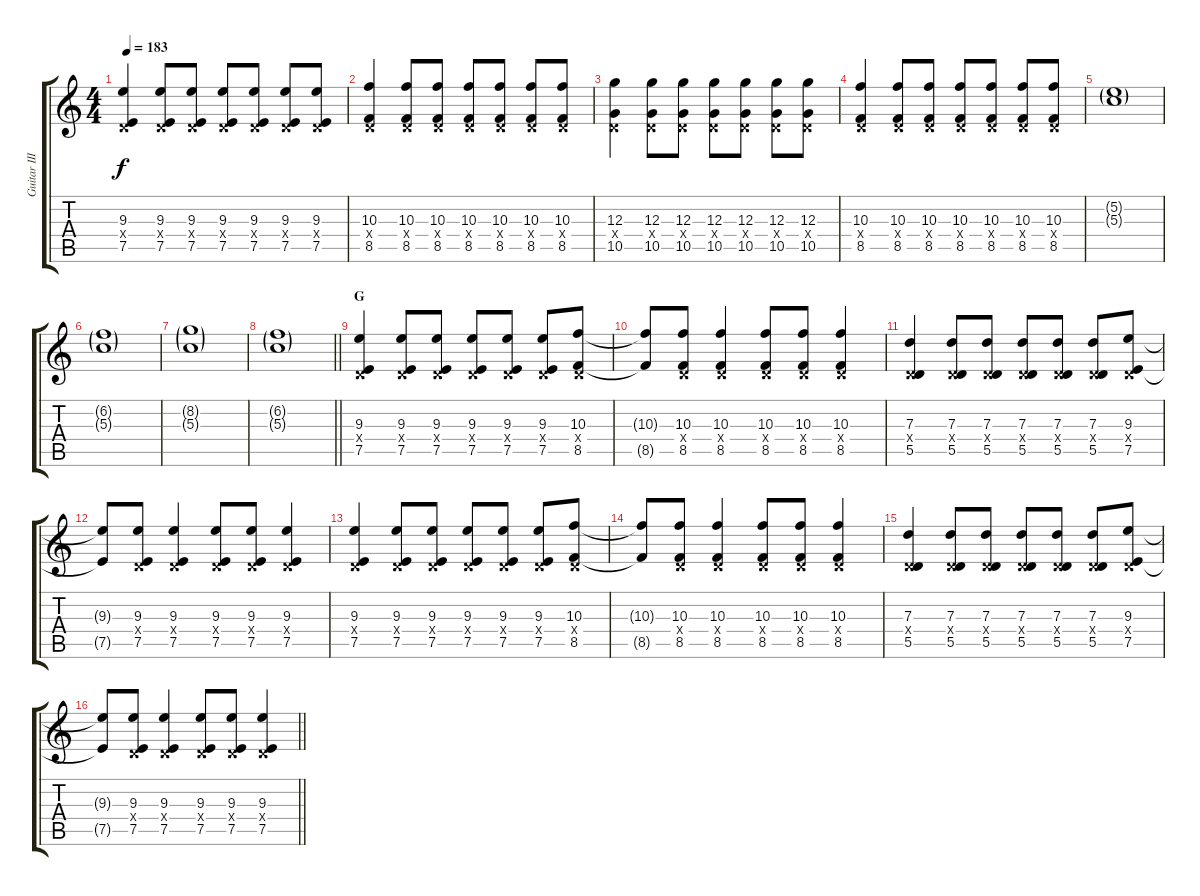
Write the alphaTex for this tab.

\track ("Guitar III" "Guitar III") {instrument overdrivenguitar}
\staff {score tabs}
\tuning (E4 B3 G3 D3 A2 E2) {hide}
\ts (4 4)
\tempo 183
\clef g2
\ks c
(9.3 0.4{x} 7.5).4{dy f} (9.3 0.4{x} 7.5).8 (9.3 0.4{x} 7.5).8 (9.3 0.4{x} 7.5).8 (9.3 0.4{x} 7.5).8 (9.3 0.4{x} 7.5).8 (9.3 0.4{x} 7.5).8 |
(10.3 0.4{x} 8.5).4 (10.3 0.4{x} 8.5).8 (10.3 0.4{x} 8.5).8 (10.3 0.4{x} 8.5).8 (10.3 0.4{x} 8.5).8 (10.3 0.4{x} 8.5).8 (10.3 0.4{x} 8.5).8 |
(12.3 0.4{x} 10.5).4 (12.3 0.4{x} 10.5).8 (12.3 0.4{x} 10.5).8 (12.3 0.4{x} 10.5).8 (12.3 0.4{x} 10.5).8 (12.3 0.4{x} 10.5).8 (12.3 0.4{x} 10.5).8 |
(10.3 0.4{x} 8.5).4 (10.3 0.4{x} 8.5).8 (10.3 0.4{x} 8.5).8 (10.3 0.4{x} 8.5).8 (10.3 0.4{x} 8.5).8 (10.3 0.4{x} 8.5).8 (10.3 0.4{x} 8.5).8 |
(5.2{g} 5.3{g}).1 |
(6.2{g} 5.3{g}).1 |
(8.2{g} 5.3{g}).1 |
\barLineRight lightlight
(6.2{g} 5.3{g}).1 |
\section ("" "G")
(9.3 0.4{x} 7.5).4 (9.3 0.4{x} 7.5).8 (9.3 0.4{x} 7.5).8 (9.3 0.4{x} 7.5).8 (9.3 0.4{x} 7.5).8 (9.3 0.4{x} 7.5).8 (10.3 0.4{x} 8.5).8 |
(10.3{t} 8.5{t}).8 (10.3 0.4{x} 8.5).8 (10.3 0.4{x} 8.5).4 (10.3 0.4{x} 8.5).8 (10.3 0.4{x} 8.5).8 (10.3 0.4{x} 8.5).4 |
(7.3 0.4{x} 5.5).4 (7.3 0.4{x} 5.5).8 (7.3 0.4{x} 5.5).8 (7.3 0.4{x} 5.5).8 (7.3 0.4{x} 5.5).8 (7.3 0.4{x} 5.5).8 (9.3 0.4{x} 7.5).8 |
(9.3{t} 7.5{t}).8 (9.3 0.4{x} 7.5).8 (9.3 0.4{x} 7.5).4 (9.3 0.4{x} 7.5).8 (9.3 0.4{x} 7.5).8 (9.3 0.4{x} 7.5).4 |
(9.3 0.4{x} 7.5).4 (9.3 0.4{x} 7.5).8 (9.3 0.4{x} 7.5).8 (9.3 0.4{x} 7.5).8 (9.3 0.4{x} 7.5).8 (9.3 0.4{x} 7.5).8 (10.3 0.4{x} 8.5).8 |
(10.3{t} 8.5{t}).8 (10.3 0.4{x} 8.5).8 (10.3 0.4{x} 8.5).4 (10.3 0.4{x} 8.5).8 (10.3 0.4{x} 8.5).8 (10.3 0.4{x} 8.5).4 |
(7.3 0.4{x} 5.5).4 (7.3 0.4{x} 5.5).8 (7.3 0.4{x} 5.5).8 (7.3 0.4{x} 5.5).8 (7.3 0.4{x} 5.5).8 (7.3 0.4{x} 5.5).8 (9.3 0.4{x} 7.5).8 |
\barLineRight lightlight
(9.3{t} 7.5{t}).8 (9.3 0.4{x} 7.5).8 (9.3 0.4{x} 7.5).4 (9.3 0.4{x} 7.5).8 (9.3 0.4{x} 7.5).8 (9.3 0.4{x} 7.5).4
